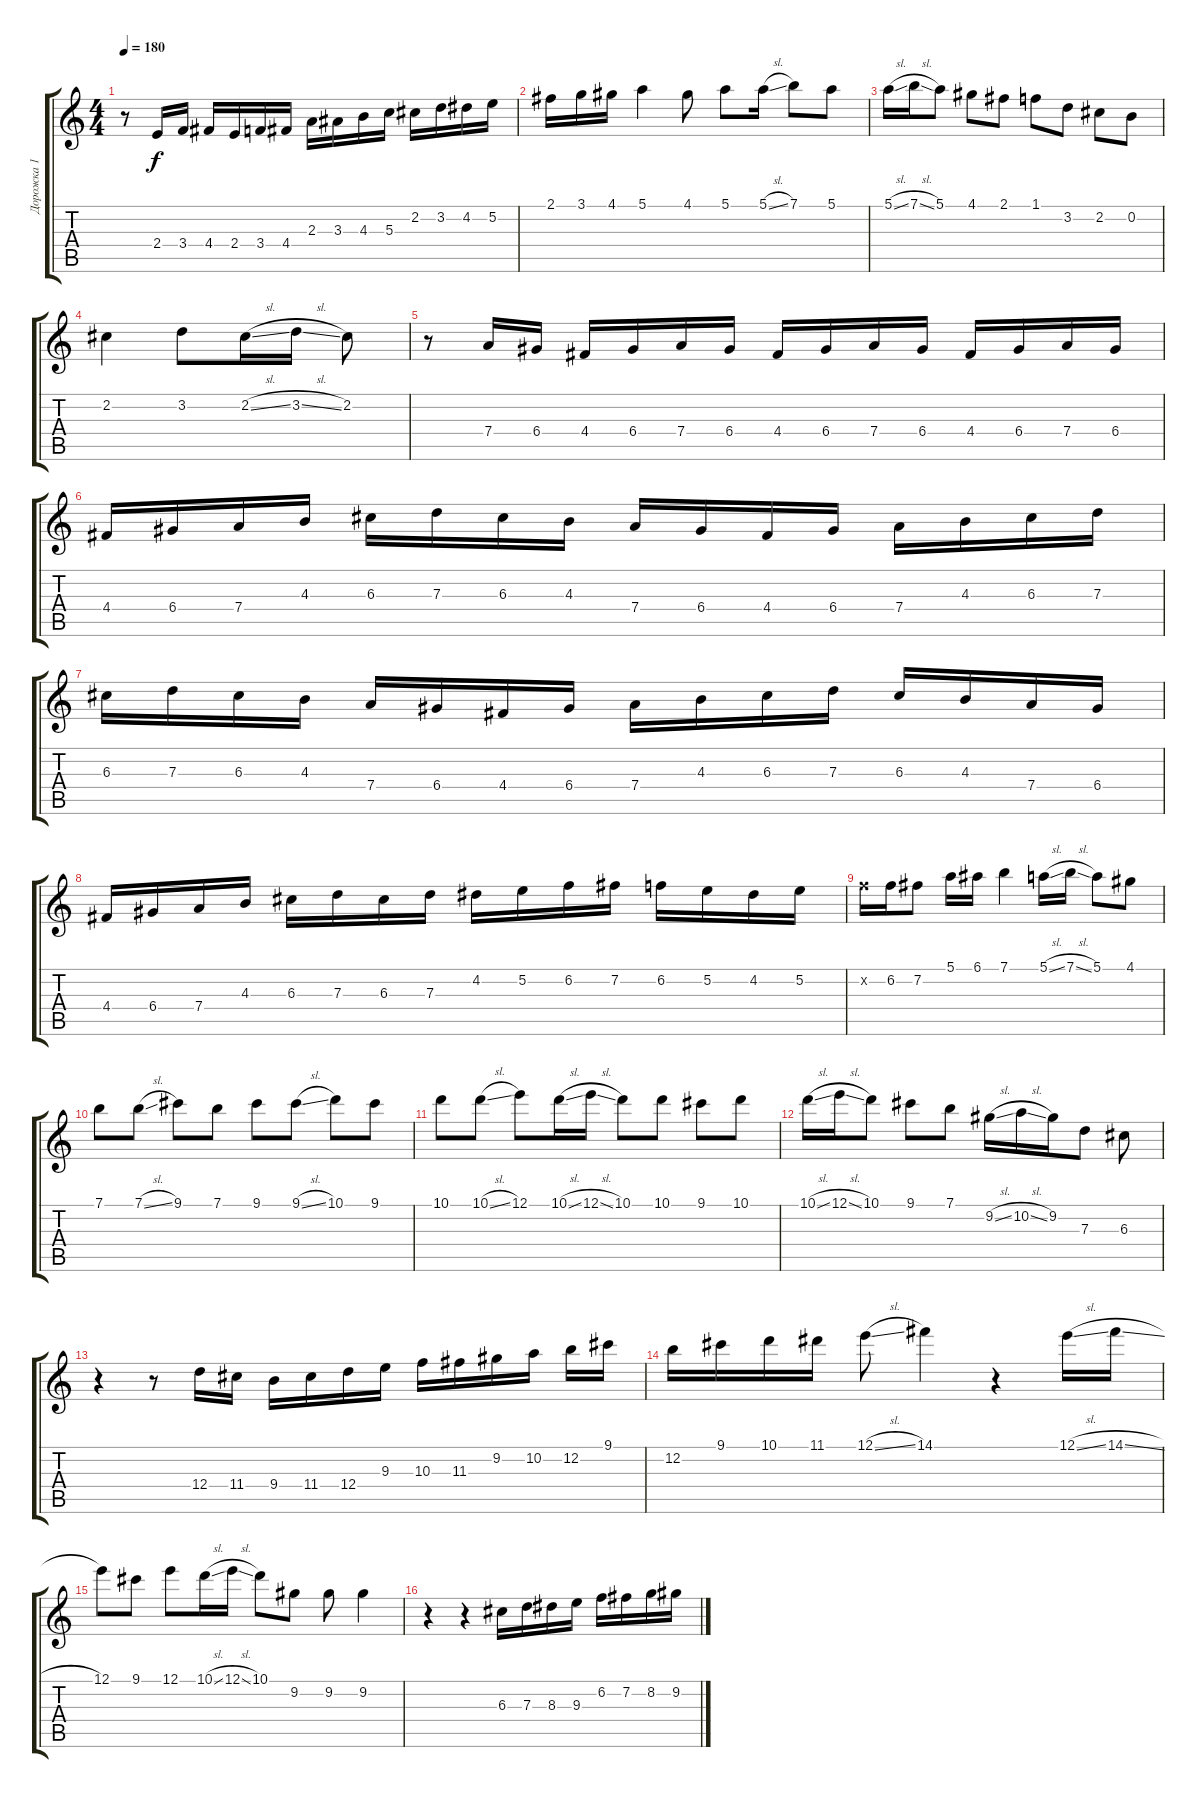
\track ("Дорожка 1" "Дорожка 1") {instrument acousticguitarsteel}
\staff {score tabs}
\tuning (E4 B3 G3 D3 A2 E2) {hide}
\ts (4 4)
\tempo 180
\clef g2
\ks c
r.8{dy f} 2.4.16 3.4.16 4.4.16 2.4.16 3.4.16 4.4.16 2.3.16 3.3.16 4.3.16 5.3.16 2.2.16 3.2.16 4.2.16 5.2.16 |
2.1.16 3.1.16 4.1.16 5.1.4 4.1.8 5.1.8 5.1{sl}.16 7.1.8 5.1.8 |
5.1{sl}.16 7.1{sl}.16 5.1.8 4.1.8 2.1.8 1.1.8 3.2.8 2.2.8 0.2.8 |
2.2.4 3.2.8 2.2{sl}.16 3.2{sl}.16 2.2.8 |
r.8 7.4.16 6.4.16 4.4.16 6.4.16 7.4.16 6.4.16 4.4.16 6.4.16 7.4.16 6.4.16 4.4.16 6.4.16 7.4.16 6.4.16 |
4.4.16 6.4.16 7.4.16 4.3.16 6.3.16 7.3.16 6.3.16 4.3.16 7.4.16 6.4.16 4.4.16 6.4.16 7.4.16 4.3.16 6.3.16 7.3.16 |
6.3.16 7.3.16 6.3.16 4.3.16 7.4.16 6.4.16 4.4.16 6.4.16 7.4.16 4.3.16 6.3.16 7.3.16 6.3.16 4.3.16 7.4.16 6.4.16 |
4.4.16 6.4.16 7.4.16 4.3.16 6.3.16 7.3.16 6.3.16 7.3.16 4.2.16 5.2.16 6.2.16 7.2.16 6.2.16 5.2.16 4.2.16 5.2.16 |
6.2{x}.16 6.2.16 7.2.8 5.1.16 6.1.16 7.1.4 5.1{sl}.16 7.1{sl}.16 5.1.8 4.1.8 |
7.1.8 7.1{sl}.8 9.1.8 7.1.8 9.1.8 9.1{sl}.8 10.1.8 9.1.8 |
10.1.8 10.1{sl}.8 12.1.8 10.1{sl}.16 12.1{sl}.16 10.1.8 10.1.8 9.1.8 10.1.8 |
10.1{sl}.16 12.1{sl}.16 10.1.8 9.1.8 7.1.8 9.2{sl}.16 10.2{sl}.16 9.2.16 7.3.8 6.3.8 |
r.4 r.8 12.4.16 11.4.16 9.4.16 11.4.16 12.4.16 9.3.16 10.3.16 11.3.16 9.2.16 10.2.16 12.2.16 9.1.16 |
12.2.16 9.1.16 10.1.16 11.1.16 12.1{sl}.8 14.1.4 r.4 12.1{sl}.16 14.1{sl}.16 |
12.1.8 9.1.8 12.1.8 10.1{sl}.16 12.1{sl}.16 10.1.8 9.2.8 9.2.8 9.2.4 |
r.4 r.4 6.3.16 7.3.16 8.3.16 9.3.16 6.2.16 7.2.16 8.2.16 9.2.16
